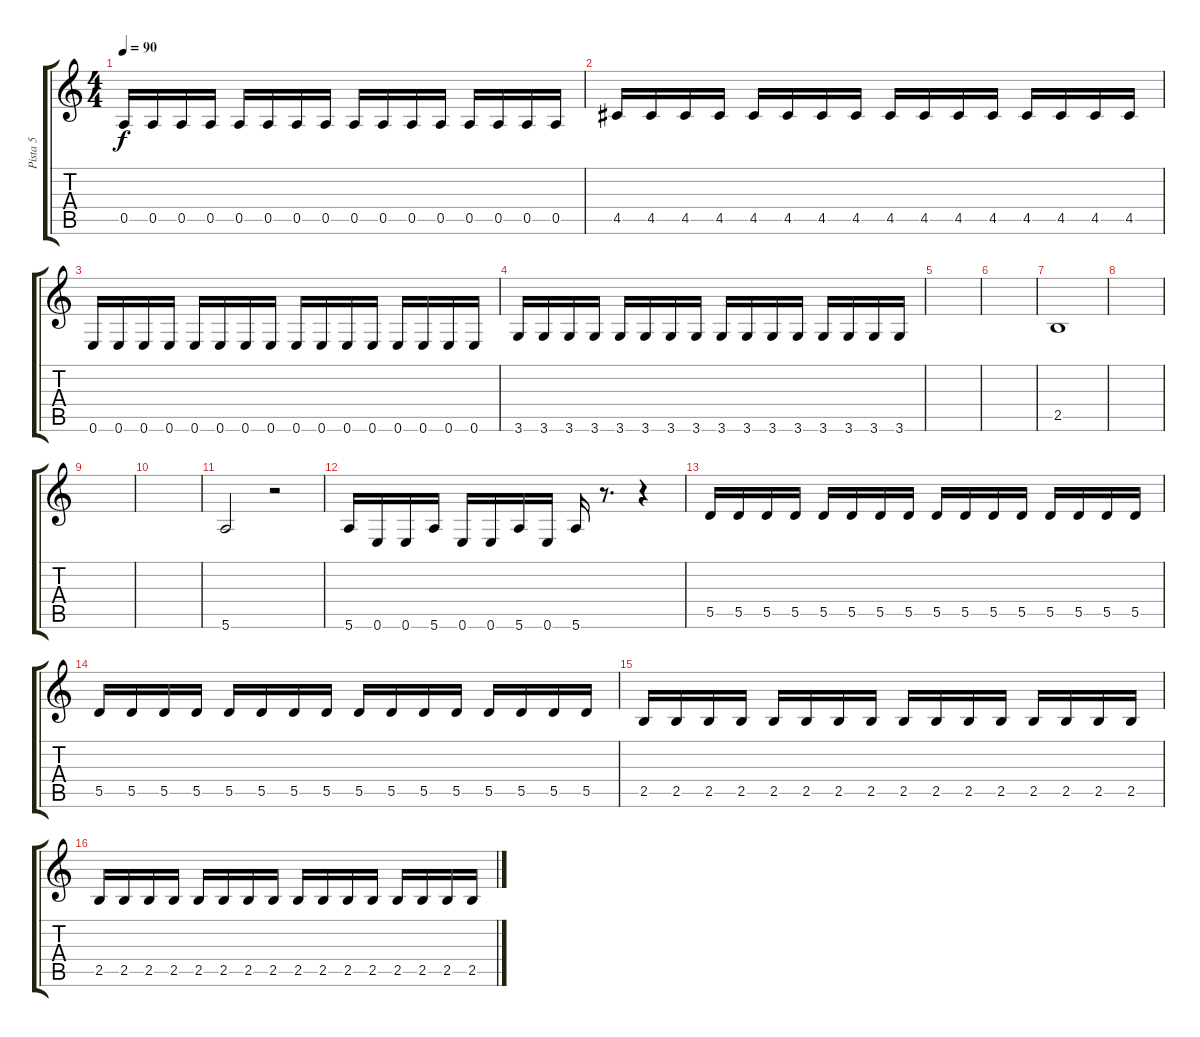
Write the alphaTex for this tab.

\track ("Pista 5" "Pista 5") {instrument electricbasspick}
\staff {score tabs}
\tuning (E4 B3 G3 D3 A2 E2) {hide}
\ts (4 4)
\tempo 90
\clef g2
\ks c
0.5.16{dy f} 0.5.16 0.5.16 0.5.16 0.5.16 0.5.16 0.5.16 0.5.16 0.5.16 0.5.16 0.5.16 0.5.16 0.5.16 0.5.16 0.5.16 0.5.16 |
4.5.16 4.5.16 4.5.16 4.5.16 4.5.16 4.5.16 4.5.16 4.5.16 4.5.16 4.5.16 4.5.16 4.5.16 4.5.16 4.5.16 4.5.16 4.5.16 |
0.6.16 0.6.16 0.6.16 0.6.16 0.6.16 0.6.16 0.6.16 0.6.16 0.6.16 0.6.16 0.6.16 0.6.16 0.6.16 0.6.16 0.6.16 0.6.16 |
3.6.16 3.6.16 3.6.16 3.6.16 3.6.16 3.6.16 3.6.16 3.6.16 3.6.16 3.6.16 3.6.16 3.6.16 3.6.16 3.6.16 3.6.16 3.6.16 |
|
|
2.5.1 |
|
|
|
5.6.2 r.2 |
5.6.16 0.6.16 0.6.16 5.6.16 0.6.16 0.6.16 5.6.16 0.6.16 5.6.16 r.8{d} r.4 |
5.5.16 5.5.16 5.5.16 5.5.16 5.5.16 5.5.16 5.5.16 5.5.16 5.5.16 5.5.16 5.5.16 5.5.16 5.5.16 5.5.16 5.5.16 5.5.16 |
5.5.16 5.5.16 5.5.16 5.5.16 5.5.16 5.5.16 5.5.16 5.5.16 5.5.16 5.5.16 5.5.16 5.5.16 5.5.16 5.5.16 5.5.16 5.5.16 |
2.5.16 2.5.16 2.5.16 2.5.16 2.5.16 2.5.16 2.5.16 2.5.16 2.5.16 2.5.16 2.5.16 2.5.16 2.5.16 2.5.16 2.5.16 2.5.16 |
2.5.16 2.5.16 2.5.16 2.5.16 2.5.16 2.5.16 2.5.16 2.5.16 2.5.16 2.5.16 2.5.16 2.5.16 2.5.16 2.5.16 2.5.16 2.5.16
